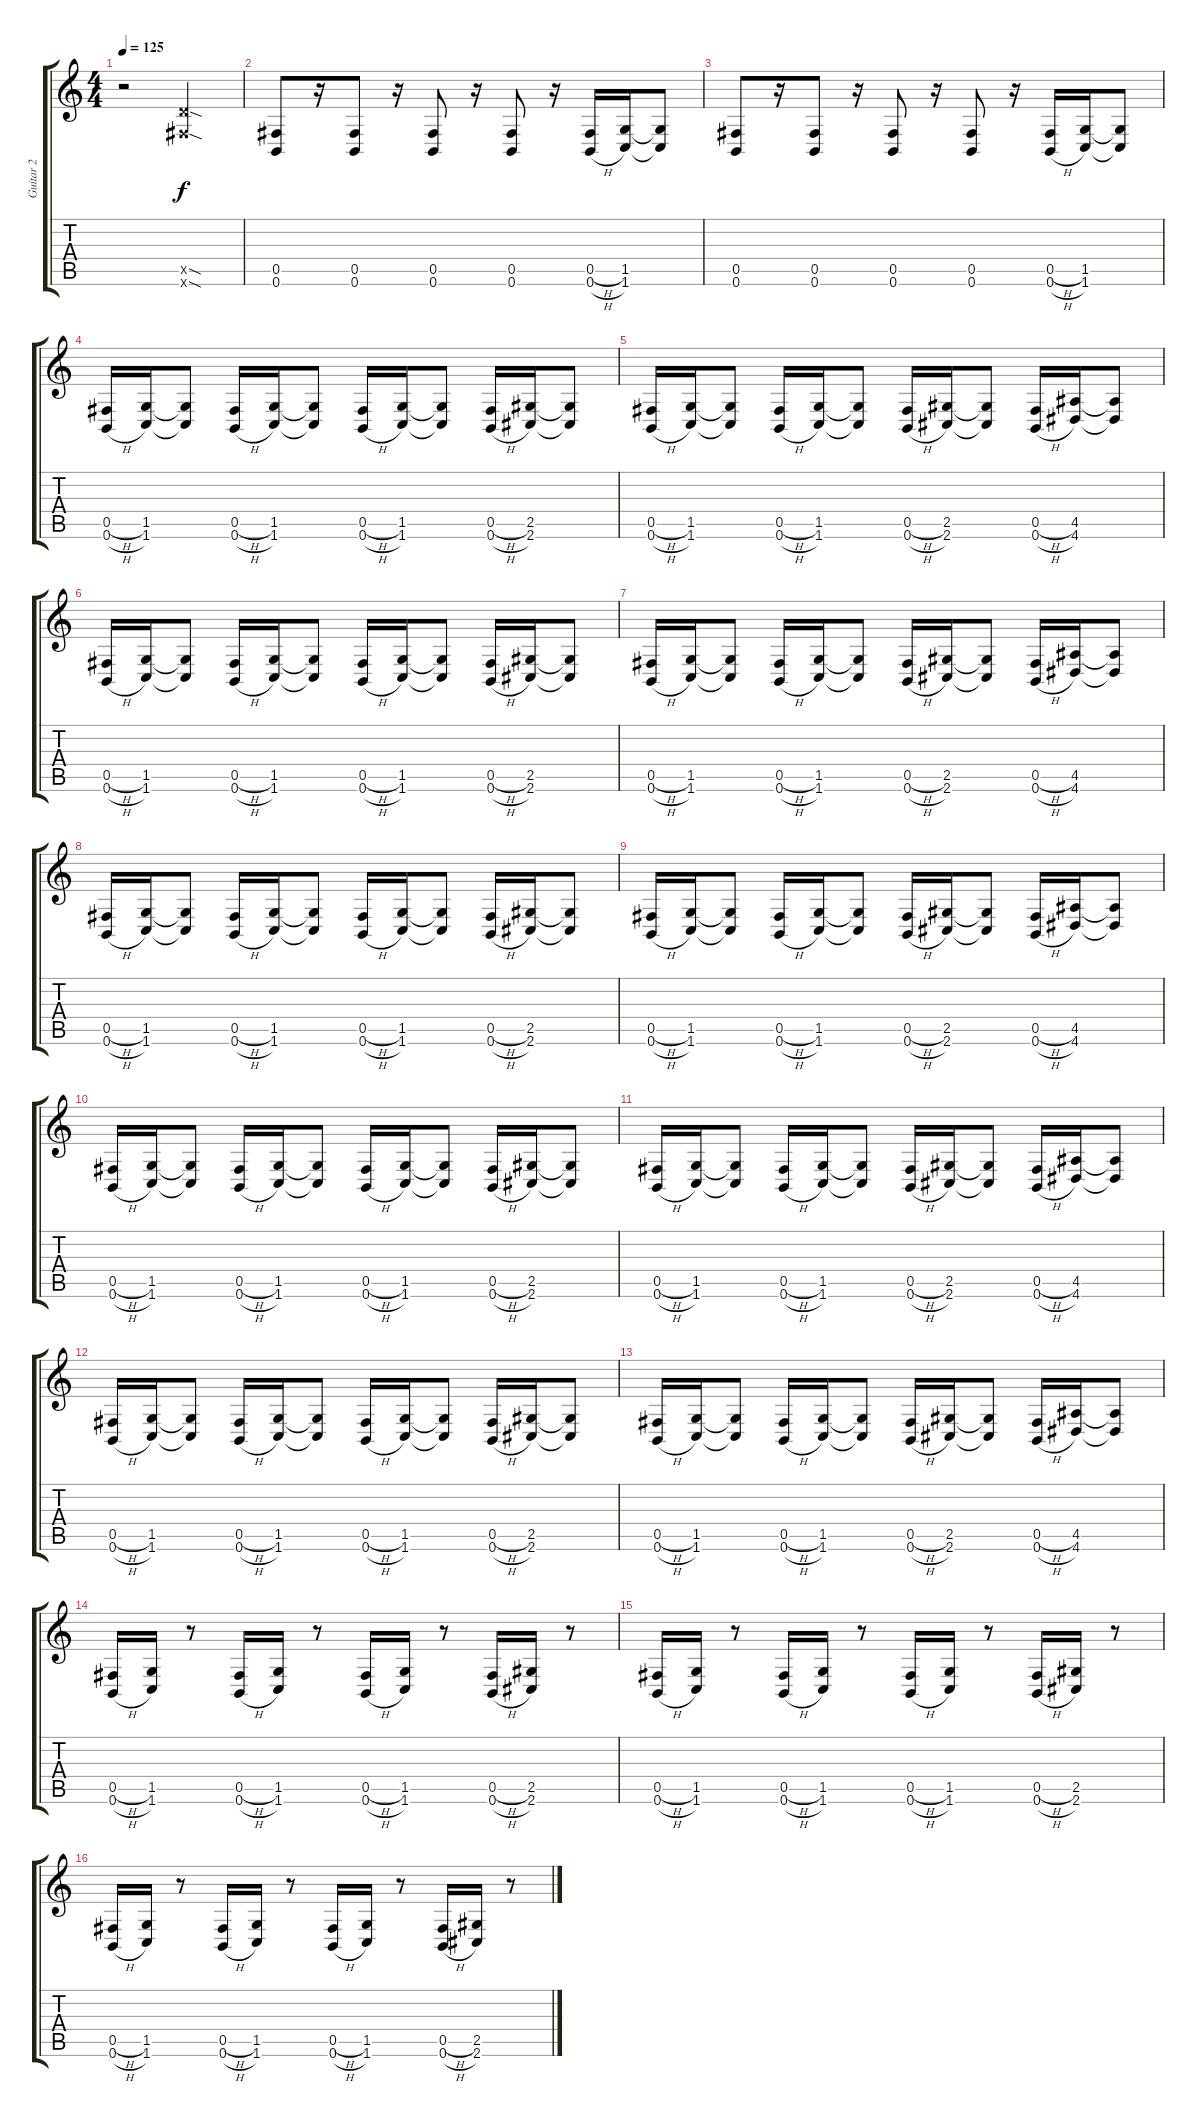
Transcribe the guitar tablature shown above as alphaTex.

\track ("Guitar 2" "Guitar 2") {instrument distortionguitar}
\staff {score tabs}
\tuning (Db4 Ab3 E3 B2 Gb2 B1) {hide}
\ts (4 4)
\tempo 125
\clef g2
\ks c
r.2{dy f} (0.5{sod x} 15.6{sod x}).2 |
(0.5 0.6).8 r.16 (0.5 0.6).8 r.16 (0.5 0.6).8 r.16 (0.5 0.6).8 r.16 (0.5{h} 0.6{h}).16 (1.5 1.6).16 (1.5{t} 1.6{t}).8 |
(0.5 0.6).8 r.16 (0.5 0.6).8 r.16 (0.5 0.6).8 r.16 (0.5 0.6).8 r.16 (0.5{h} 0.6{h}).16 (1.5 1.6).16 (1.5{t} 1.6{t}).8 |
(0.5{h} 0.6{h}).16 (1.5 1.6).16 (1.5{t} 1.6{t}).8 (0.5{h} 0.6{h}).16 (1.5 1.6).16 (1.5{t} 1.6{t}).8 (0.5{h} 0.6{h}).16 (1.5 1.6).16 (1.5{t} 1.6{t}).8 (0.5{h} 0.6{h}).16 (2.5 2.6).16 (2.5{t} 2.6{t}).8 |
(0.5{h} 0.6{h}).16 (1.5 1.6).16 (1.5{t} 1.6{t}).8 (0.5{h} 0.6{h}).16 (1.5 1.6).16 (1.5{t} 1.6{t}).8 (0.5{h} 0.6{h}).16 (2.5 2.6).16 (2.5{t} 2.6{t}).8 (0.5{h} 0.6{h}).16 (4.5 4.6).16 (4.5{t} 4.6{t}).8 |
(0.5{h} 0.6{h}).16 (1.5 1.6).16 (1.5{t} 1.6{t}).8 (0.5{h} 0.6{h}).16 (1.5 1.6).16 (1.5{t} 1.6{t}).8 (0.5{h} 0.6{h}).16 (1.5 1.6).16 (1.5{t} 1.6{t}).8 (0.5{h} 0.6{h}).16 (2.5 2.6).16 (2.5{t} 2.6{t}).8 |
(0.5{h} 0.6{h}).16 (1.5 1.6).16 (1.5{t} 1.6{t}).8 (0.5{h} 0.6{h}).16 (1.5 1.6).16 (1.5{t} 1.6{t}).8 (0.5{h} 0.6{h}).16 (2.5 2.6).16 (2.5{t} 2.6{t}).8 (0.5{h} 0.6{h}).16 (4.5 4.6).16 (4.5{t} 4.6{t}).8 |
(0.5{h} 0.6{h}).16 (1.5 1.6).16 (1.5{t} 1.6{t}).8 (0.5{h} 0.6{h}).16 (1.5 1.6).16 (1.5{t} 1.6{t}).8 (0.5{h} 0.6{h}).16 (1.5 1.6).16 (1.5{t} 1.6{t}).8 (0.5{h} 0.6{h}).16 (2.5 2.6).16 (2.5{t} 2.6{t}).8 |
(0.5{h} 0.6{h}).16 (1.5 1.6).16 (1.5{t} 1.6{t}).8 (0.5{h} 0.6{h}).16 (1.5 1.6).16 (1.5{t} 1.6{t}).8 (0.5{h} 0.6{h}).16 (2.5 2.6).16 (2.5{t} 2.6{t}).8 (0.5{h} 0.6{h}).16 (4.5 4.6).16 (4.5{t} 4.6{t}).8 |
(0.5{h} 0.6{h}).16 (1.5 1.6).16 (1.5{t} 1.6{t}).8 (0.5{h} 0.6{h}).16 (1.5 1.6).16 (1.5{t} 1.6{t}).8 (0.5{h} 0.6{h}).16 (1.5 1.6).16 (1.5{t} 1.6{t}).8 (0.5{h} 0.6{h}).16 (2.5 2.6).16 (2.5{t} 2.6{t}).8 |
(0.5{h} 0.6{h}).16 (1.5 1.6).16 (1.5{t} 1.6{t}).8 (0.5{h} 0.6{h}).16 (1.5 1.6).16 (1.5{t} 1.6{t}).8 (0.5{h} 0.6{h}).16 (2.5 2.6).16 (2.5{t} 2.6{t}).8 (0.5{h} 0.6{h}).16 (4.5 4.6).16 (4.5{t} 4.6{t}).8 |
(0.5{h} 0.6{h}).16 (1.5 1.6).16 (1.5{t} 1.6{t}).8 (0.5{h} 0.6{h}).16 (1.5 1.6).16 (1.5{t} 1.6{t}).8 (0.5{h} 0.6{h}).16 (1.5 1.6).16 (1.5{t} 1.6{t}).8 (0.5{h} 0.6{h}).16 (2.5 2.6).16 (2.5{t} 2.6{t}).8 |
(0.5{h} 0.6{h}).16 (1.5 1.6).16 (1.5{t} 1.6{t}).8 (0.5{h} 0.6{h}).16 (1.5 1.6).16 (1.5{t} 1.6{t}).8 (0.5{h} 0.6{h}).16 (2.5 2.6).16 (2.5{t} 2.6{t}).8 (0.5{h} 0.6{h}).16 (4.5 4.6).16 (4.5{t} 4.6{t}).8 |
(0.5{h} 0.6{h}).16 (1.5 1.6).16 r.8 (0.5{h} 0.6{h}).16 (1.5 1.6).16 r.8 (0.5{h} 0.6{h}).16 (1.5 1.6).16 r.8 (0.5{h} 0.6{h}).16 (2.5 2.6).16 r.8 |
(0.5{h} 0.6{h}).16 (1.5 1.6).16 r.8 (0.5{h} 0.6{h}).16 (1.5 1.6).16 r.8 (0.5{h} 0.6{h}).16 (1.5 1.6).16 r.8 (0.5{h} 0.6{h}).16 (2.5 2.6).16 r.8 |
(0.5{h} 0.6{h}).16 (1.5 1.6).16 r.8 (0.5{h} 0.6{h}).16 (1.5 1.6).16 r.8 (0.5{h} 0.6{h}).16 (1.5 1.6).16 r.8 (0.5{h} 0.6{h}).16 (2.5 2.6).16 r.8
